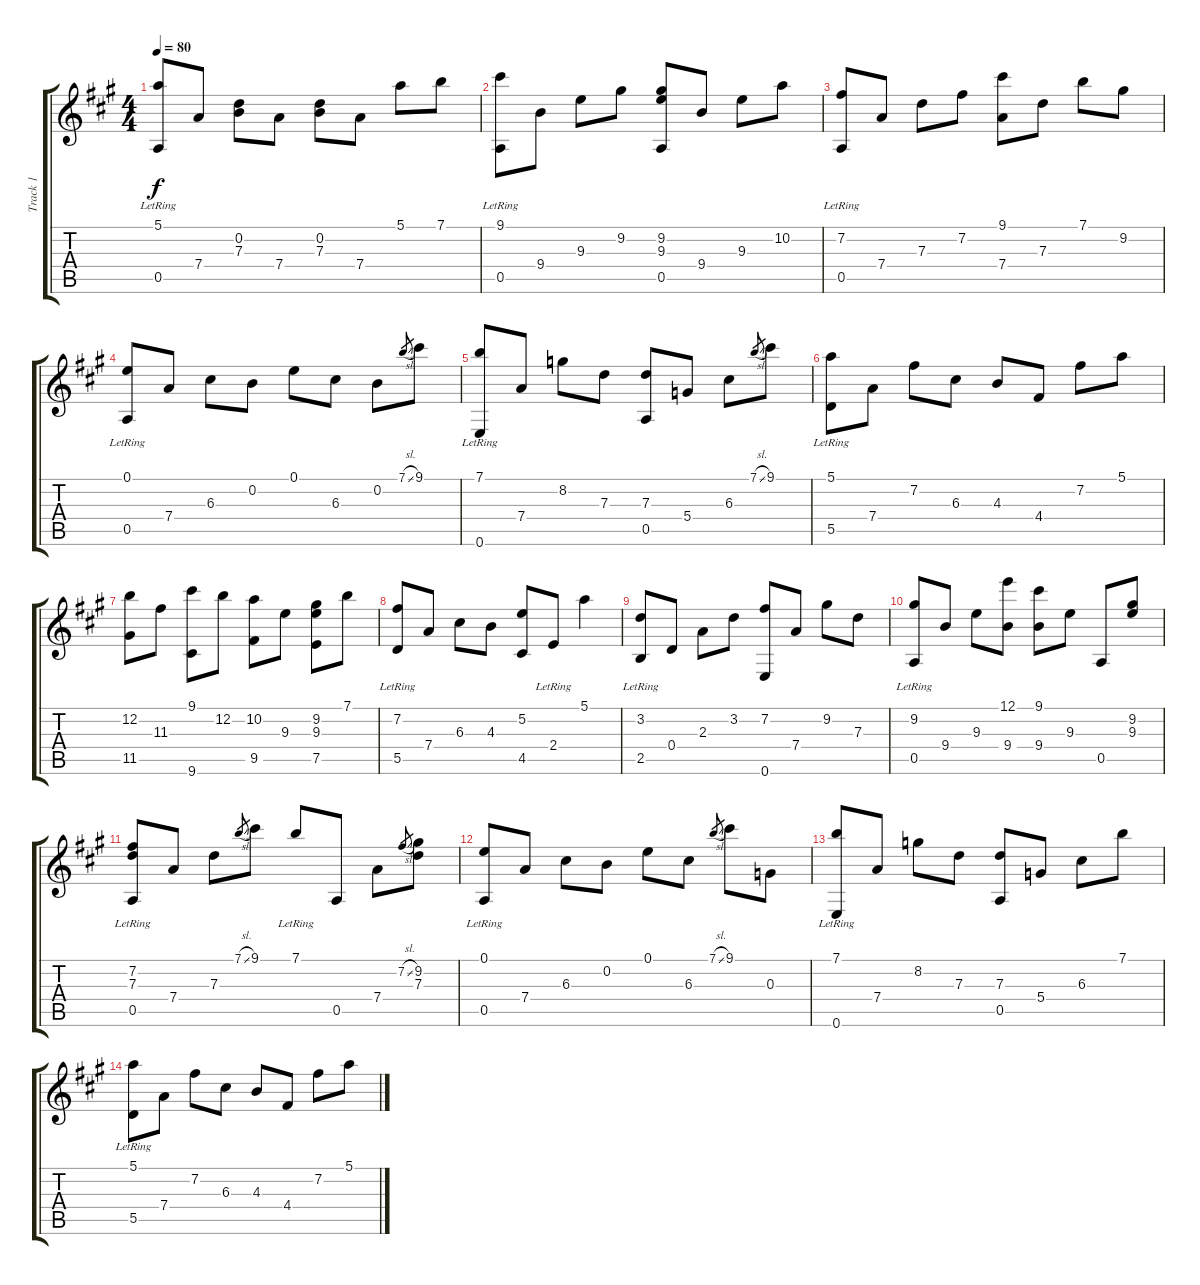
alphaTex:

\track ("Track 1" "Track 1") {instrument electricguitarjazz}
\staff {score tabs}
\tuning (E4 B3 G3 D3 A2 E2) {hide}
\ts (4 4)
\tempo 80
\clef g2
\ks a
(5.1{lr} 0.5{lr}).8{dy f} 7.4.8 (0.2 7.3).8 7.4.8 (0.2 7.3).8 7.4.8 5.1.8 7.1.8 |
(9.1{lr} 0.5{lr}).8 9.4.8 9.3.8 9.2.8 (9.2 9.3 0.5).8 9.4.8 9.3.8 10.2.8 |
(7.2 0.5{lr}).8 7.4.8 7.3.8 7.2.8 (9.1 7.4).8 7.3.8 7.1.8 9.2.8 |
(0.1{lr} 0.5{lr}).8 7.4.8 6.3.8 0.2.8 0.1.8 6.3.8 0.2.8 7.1{sl}.8{gr} 9.1.8 |
(7.1 0.6{lr}).8 7.4.8 8.2.8 7.3.8 (7.3 0.5).8 5.4.8 6.3.8 7.1{sl}.8{gr} 9.1.8 |
(5.1{lr} 5.5).8 7.4.8 7.2.8 6.3.8 4.3.8 4.4.8 7.2.8 5.1.8 |
(12.2 11.5).8 11.3.8 (9.1 9.6).8 12.2.8 (10.2 9.5).8 9.3.8 (9.2 9.3 7.5).8 7.1.8 |
(7.2{lr} 5.5{lr}).8 7.4.8 6.3.8 4.3.8 (5.2 4.5).8 2.4{lr}.8 5.1.4 |
(3.2{lr} 2.5{lr}).8 0.4.8 2.3.8 3.2.8 (7.2 0.6).8 7.4.8 9.2.8 7.3.8 |
(9.2{lr} 0.5).8 9.4.8 9.3.8 (12.1 9.4).8 (9.1 9.4).8 9.3.8 0.5.8 (9.2 9.3).8 |
(7.2{lr} 7.3 0.5).8 7.4.8 7.3.8 7.1{sl}.8{gr} 9.1.8 7.1{lr}.8 0.5.8 7.4.8 7.2{sl}.8{gr} (9.2 7.3).8 |
(0.1{lr} 0.5{lr}).8 7.4.8 6.3.8 0.2.8 0.1.8 6.3.8 7.1{sl}.8{gr} 9.1.8 0.3.8 |
(7.1{lr} 0.6).8 7.4.8 8.2.8 7.3.8 (7.3 0.5).8 5.4.8 6.3.8 7.1.8 |
(5.1{lr} 5.5).8 7.4.8 7.2.8 6.3.8 4.3.8 4.4.8 7.2.8 5.1.8
